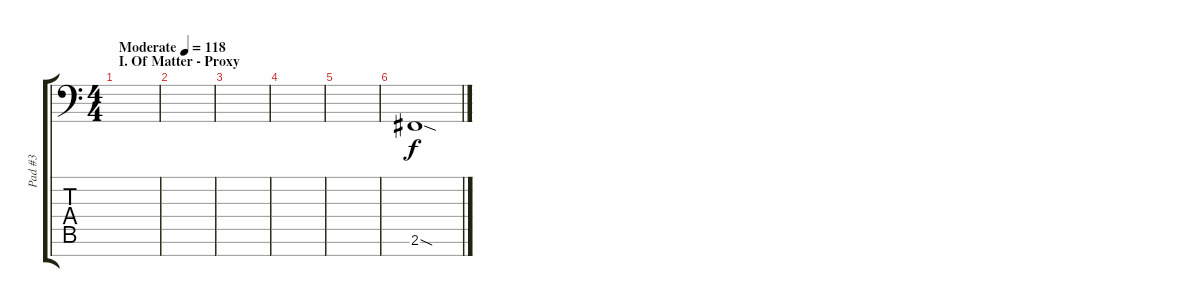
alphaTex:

\track ("Pad #3" "Pad #3") {instrument pad2warm}
\staff {score tabs}
\tuning (D4 A3 E3 D3 A2 E2 A1) {hide}
\ts (4 4)
\section ("" "I. Of Matter - Proxy")
\tempo (118 "Moderate")
\clef f4
\ks c
|
|
|
|
|
2.6{sod}.1{volume 13 instrument taikodrum}
